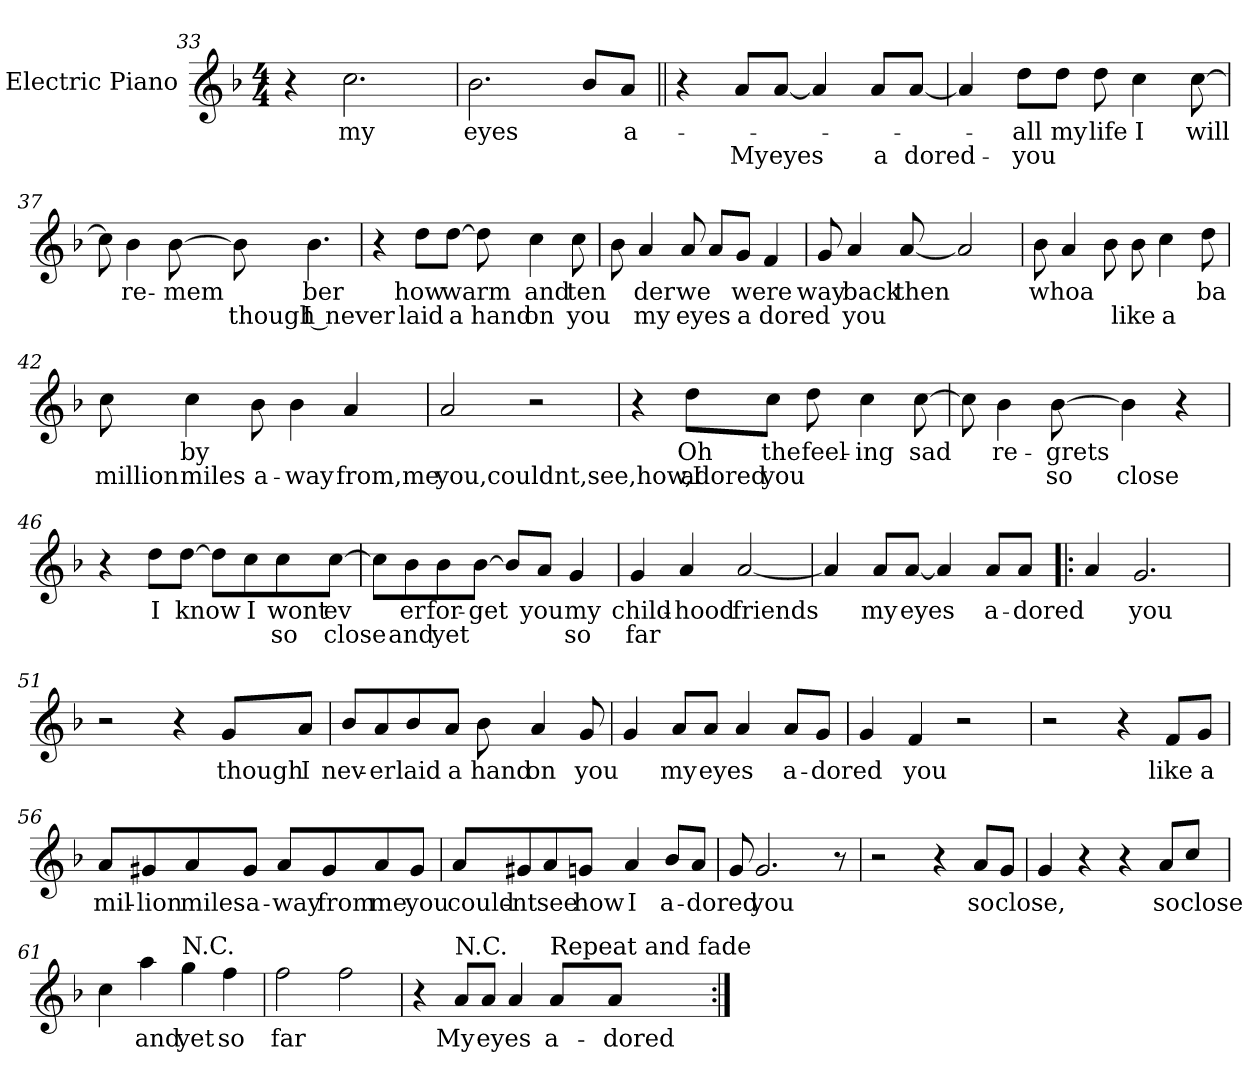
**kern	**text	**text
*part1	*part1	*part1
*staff1	*staff1	*staff1
*I"Electric Piano	*	*
*I'E.Pno	*	*
*clefG2	*	*
*k[b-]	*	*
*F:	*	*
*M4/4	*	*
=33	=33	=33
4r	.	.
2.cc\	-my	.
=34	=34	=34
2.b-\	eyes	.
8b-/L	.	.
8a/J	a-	.
!!LO:PB:g=z
=35||	=35||	=35||
4r	.	.
8a/L	.	My
[8a/J	.	eyes
4a/]	.	.
8a/L	.	a
[8a/J	.	-dored-
=36	=36	=36
4a/]	.	.
8dd\L	all	you
8dd\J	my	.
8dd\	life	.
4cc\	I	.
[8cc\	will	.
=37	=37	=37
8cc\]	.	.
4b-\	re-	.
[8b-\	-mem	.
8b-\]	.	though
4.b-\	ber	I never
!!LO:LB:g=z
=38	=38	=38
4r	.	.
8dd\L	how	laid
[8dd\J	warm	a
8dd\]	.	hand
4cc\	and	on
8cc\	ten	you
=39	=39	=39
8b-\	.	.
4a/	der	my
8a/	we	eyes
8a/L	.	.
8g/J	were	a
4f/	.	dored
=40	=40	=40
8g/	way	.
4a/	back	you
[8a/	then	.
2a/]	.	.
!!LO:LB:g=z
=41	=41	=41
8b-\	whoa	.
4a/	.	.
8b-\	.	.
8b-\	.	like
4cc\	.	a
8dd\	-ba	.
=42	=42	=42
8cc\	.	million
4cc\	by	miles
8b-\	.	a-
4b-\	.	-way
4a/	.	from,me
=43	=43	=43
2a/	.	you,couldnt,see,how,I
2r	.	.
!!LO:LB:g=z
=44	=44	=44
4r	.	.
8dd\L	Oh	adored
8cc\J	the	you
8dd\	feel-	.
4cc\	-ing	.
[8cc\	sad	.
=45	=45	=45
8cc\]	.	.
4b-\	re-	.
[8b-\	-grets	so
4b-\]	.	close
4r	.	.
=46	=46	=46
4r	.	.
8dd\L	I	.
[8dd\J	know	.
8dd\L]	.	.
8cc\	I	.
8cc\	wont	so
[8cc\J	ev	close
!!LO:LB:g=z
=47	=47	=47
8cc\L]	.	.
8b-\	er	and
8b-\	for-	yet
[8b-\J	-get	.
8b-/L]	.	.
8a/J	you	.
4g/	my	so
=48	=48	=48
4g/	child-	far
4a/	-hood	.
[2a/	friends	.
=49	=49	=49
4a/]	.	.
8a/L	my	.
[8a/J	eyes	.
4a/]	.	.
8a/L	a-	.
8a/J	-dored	.
!!LO:LB:g=z
=50!|:	=50!|:	=50!|:
4a/	.	.
2.g/	you	.
=51	=51	=51
2r	.	.
4r	.	.
8g/L	though	.
8a/J	I	.
=52	=52	=52
8b-/L	nev-	.
8a/	-er	.
8b-/	laid	.
8a/J	a	.
8b-\	hand	.
4a/	on	.
8g/	you	.
=53	=53	=53
4g/	.	.
8a/L	my	.
8a/J	eyes	.
4a/	.	.
8a/L	a-	.
8g/J	-dored	.
=54	=54	=54
4g/	.	.
4f/	you	.
2r	.	.
!!LO:LB:g=z
=55	=55	=55
2r	.	.
4r	.	.
8f/L	like	.
8g/J	a	.
=56	=56	=56
8a/L	mil-	.
8g#X/	-lion	.
8a/	miles	.
8g#/J	a-	.
8a/L	-way	.
8g#/	from	.
8a/	me	.
8g#/J	you	.
=57	=57	=57
8a/L	could-	.
8g#X/	-nt	.
8a/	see	.
8gn/J	how	.
4a/	I	.
8b-/L	a-	.
8a/J	-dored	.
=58	=58	=58
8g/	.	.
2.g/	you	.
8r	.	.
!!LO:LB:g=z
=59	=59	=59
2r	.	.
4r	.	.
8a/L	so	.
8g/J	close,	.
=60	=60	=60
4g/	.	.
4r	.	.
4r	.	.
8a/L	so	.
8cc/J	close	.
=61	=61	=61
4cc\	.	.
4aa\	and	.
!LO:TX:a:t=N.C.	!	!
4gg\	yet	.
4ff\	so	.
=62	=62	=62
2ff\	far	.
2ff\	.	.
=63	=63	=63
4r	.	.
!LO:TX:a:t=N.C.	!	!
8a/L	My	.
8a/J	eyes	.
4a/	.	.
!LO:TX:a:t=Repeat and fade	!	!
8a/L	a-	.
8a/J	-dored-	.
=:|!	=:|!	=:|!
*-	*-	*-
